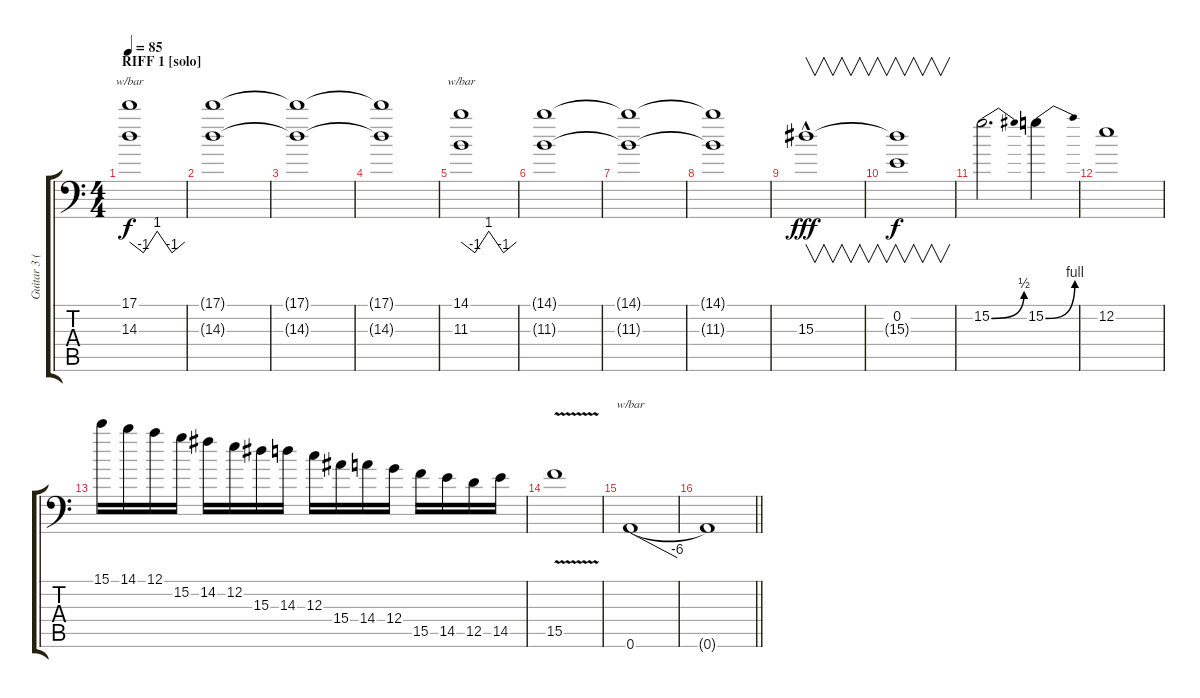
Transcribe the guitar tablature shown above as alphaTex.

\track ("Guitar 3 (solo)" "Guitar 3 (") {instrument distortionguitar}
\staff {score tabs}
\tuning (A3 E3 C3 G2 D2 A1) {hide}
\ts (4 4)
\section ("" "RIFF 1 [solo]")
\tempo 85
\clef f4
\ks c
(17.1 14.3).1{tbe (custom default 0 0 15 -4 30 4 46 -4 60 0) dy f} |
(17.1{t} 14.3{t}).1 |
(17.1{t} 14.3{t}).1 |
(17.1{t} 14.3{t}).1 |
(14.1 11.3).1{tbe (custom default 0 0 15 -4 30 4 46 -4 60 0)} |
(14.1{t} 11.3{t}).1 |
(14.1{t} 11.3{t}).1 |
(14.1{t} 11.3{t}).1 |
15.3{hac}.1{v dy fff instrument guitarharmonics} |
(0.2 15.3{t}).1{v dy f} |
15.2{be (bend 0 0 60 2)}.2{d instrument distortionguitar} 15.2{be (bend 0 0 60 4)}.4 |
12.2.1 |
15.1.16 14.1.16 12.1.16 15.2.16 14.2.16 12.2.16 15.3.16 14.3.16 12.3.16 15.4.16 14.4.16 12.4.16 15.5.16 14.5.16 12.5.16 14.5.16 |
15.5{v}.1 |
0.6.1{tbe (dive default 0 0 60 -24)} |
\barLineRight lightlight
0.6{t}.1
